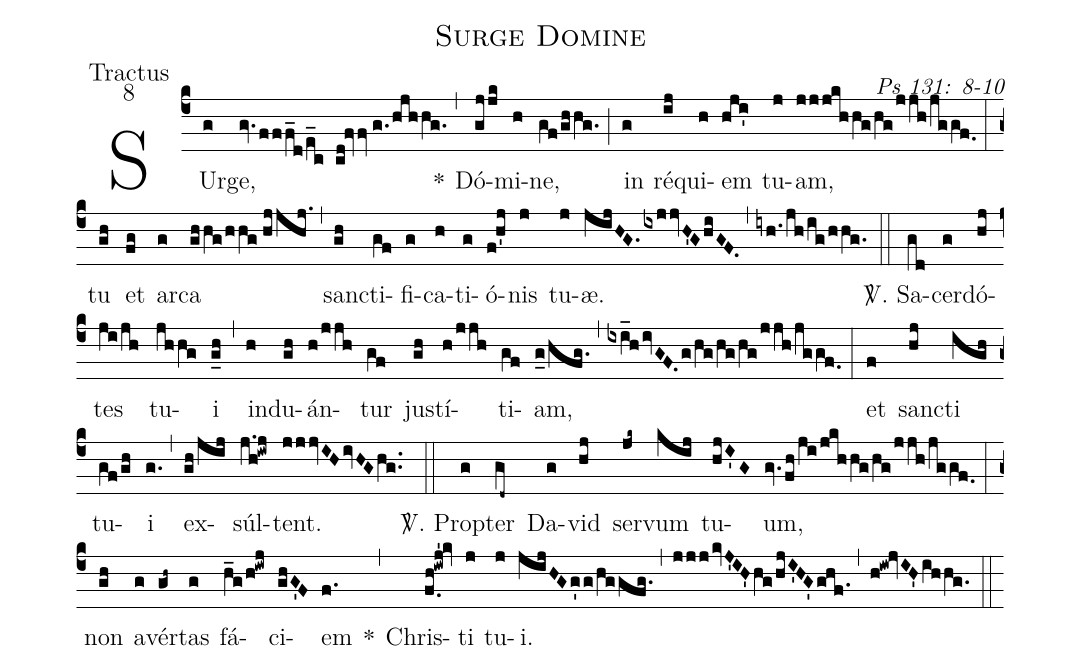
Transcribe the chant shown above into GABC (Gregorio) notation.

name: Surge Domine;
office-part: Tractus;
mode: 8;
commentary: Ps 131: 8-10;
%%
(c4) SUr(g)ge,(gv.fff_d/e_c cd!fvv//g./hjhhg.) *(,) Dó(gjjk)mi(h)ne,(gf/ghhg.) (;) in(g) ré(ij)qui(h)em(hji') tu(j)am,(jjjkhhg/hg/jjh/jggf.0) (:)
tu(gh) et(fg) ar(g)ca(ghhg/hhg//hjjhj.) (,) sanc(gh)ti(gf)fi(g)ca(h)ti(g)ó(f!h'j)nis(j) tu(j)æ.(jijHG.ixjjvH'GhiGF.) (,) (iyh./jh/ig/hhg.) (::)
<sp>V/</sp>. Sa(gd)cer(g)dó(hj)tes(ji/jh) tu(jhhg)i(g_h) (,) ind(h)u(gh)án(h/jjh)tur(gf) jus(gh)tí(h/jjh)ti(gf)am,(g_0/hfg.) (,) (ixi_hivGF.g/hg/hg/hg/jjh/jggf.0) (:)
et(f) sanc(hj)ti(igh) tu(gf/gh)i(g.) (,) ex(gh/jij)súl(j.h!iwj)tent.(jjjvIHivHGhg..) (::)
<sp>V/</sp>. Prop(g)ter(gd~) Da(g)vid(hj) ser(jk~)vum(kij) tu(hjI'G)um,(gv.fh/ji/jkhhg/hg/jjh/jggf.0) (:)
non(gh) a(g)vér(gh~)tas(g) fá(h_g/h!iwj)ci(ghG'F)em(f.) *(,) Chris(f.0h!iwj'!kv)ti(j) tu(j)i.(jijHGg'g/hggfg.) (,) (jjjkvJ'IH'hg/hjI'HG'ghf.1) (,) (h!iw!jvIH'ihhg.) (::)
